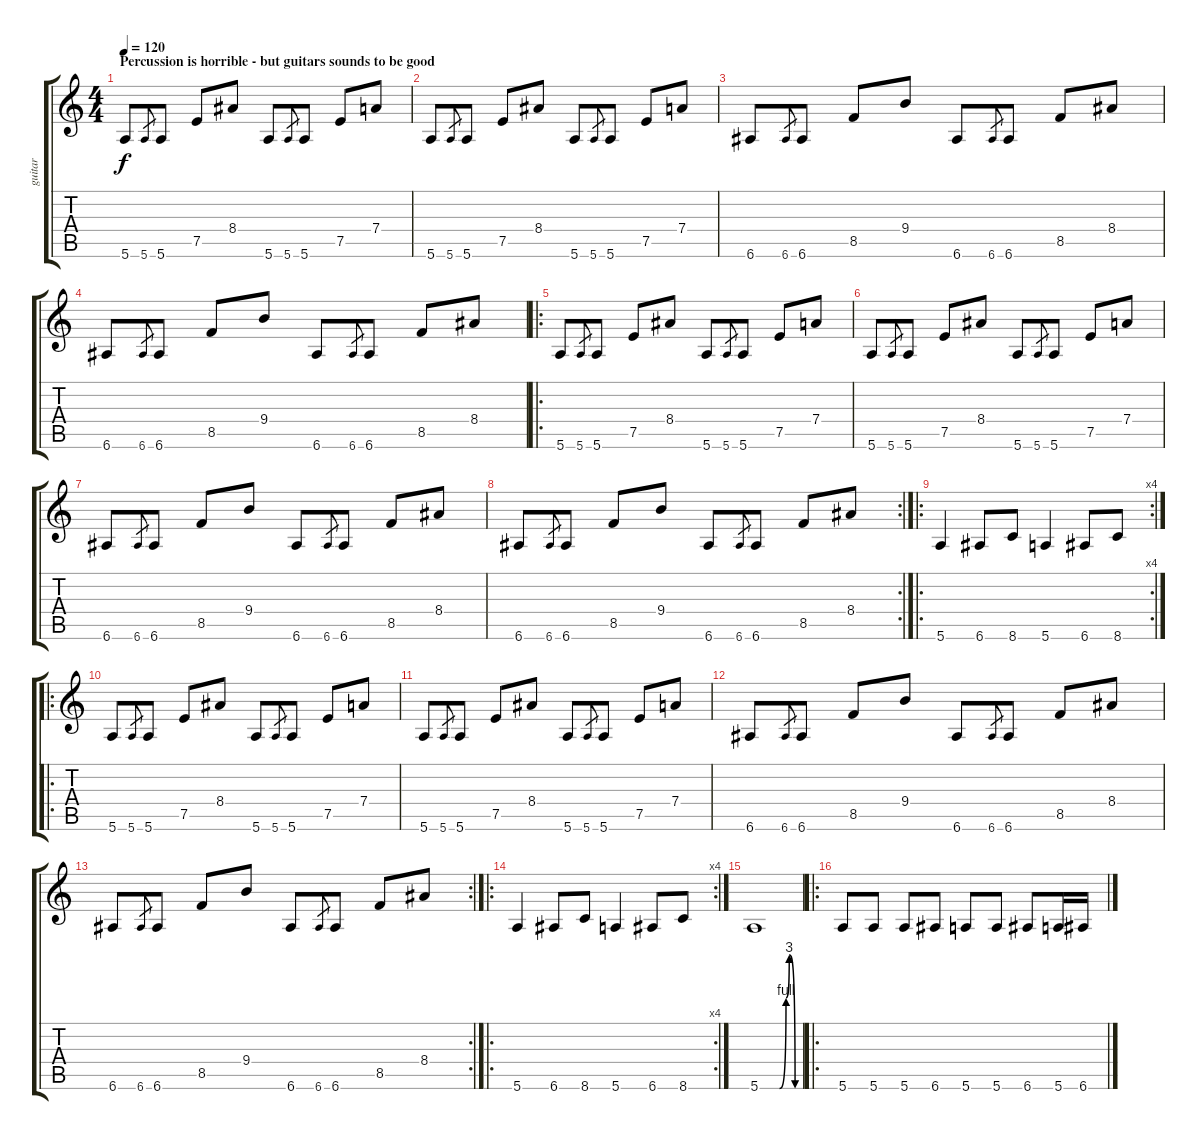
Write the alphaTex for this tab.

\track ("guitar" "guitar") {instrument distortionguitar}
\staff {score tabs}
\tuning (E4 B3 G3 D3 A2 E2) {hide}
\ts (4 4)
\section ("" "Percussion is horrible - but guitars sounds to be good")
\tempo 120
\clef g2
\ks c
5.6.8{dy f instrument distortionguitar} 5.6.8{gr} 5.6.8 7.5.8 8.4.8 5.6.8 5.6.8{gr} 5.6.8 7.5.8 7.4.8 |
5.6.8 5.6.8{gr} 5.6.8 7.5.8 8.4.8 5.6.8 5.6.8{gr} 5.6.8 7.5.8 7.4.8 |
6.6.8 6.6.8{gr} 6.6.8 8.5.8 9.4.8 6.6.8 6.6.8{gr} 6.6.8 8.5.8 8.4.8 |
6.6.8 6.6.8{gr} 6.6.8 8.5.8 9.4.8 6.6.8 6.6.8{gr} 6.6.8 8.5.8 8.4.8 |
\ro
5.6.8 5.6.8{gr} 5.6.8 7.5.8 8.4.8 5.6.8 5.6.8{gr} 5.6.8 7.5.8 7.4.8 |
5.6.8 5.6.8{gr} 5.6.8 7.5.8 8.4.8 5.6.8 5.6.8{gr} 5.6.8 7.5.8 7.4.8 |
6.6.8 6.6.8{gr} 6.6.8 8.5.8 9.4.8 6.6.8 6.6.8{gr} 6.6.8 8.5.8 8.4.8 |
\rc 2
6.6.8 6.6.8{gr} 6.6.8 8.5.8 9.4.8 6.6.8 6.6.8{gr} 6.6.8 8.5.8 8.4.8 |
\ro
\rc 4
5.6.4 6.6.8 8.6.8 5.6.4 6.6.8 8.6.8 |
\ro
5.6.8 5.6.8{gr} 5.6.8 7.5.8 8.4.8 5.6.8 5.6.8{gr} 5.6.8 7.5.8 7.4.8 |
5.6.8 5.6.8{gr} 5.6.8 7.5.8 8.4.8 5.6.8 5.6.8{gr} 5.6.8 7.5.8 7.4.8 |
6.6.8 6.6.8{gr} 6.6.8 8.5.8 9.4.8 6.6.8 6.6.8{gr} 6.6.8 8.5.8 8.4.8 |
\rc 2
6.6.8 6.6.8{gr} 6.6.8 8.5.8 9.4.8 6.6.8 6.6.8{gr} 6.6.8 8.5.8 8.4.8 |
\ro
\rc 4
5.6.4 6.6.8 8.6.8 5.6.4 6.6.8 8.6.8 |
5.6{be (custom 0 0 15 0 30 0 40 4 45 12 54 0 60 0)}.1 |
\ro
5.6.8 5.6.8 5.6.8 6.6.8 5.6.8 5.6.8 6.6.8 5.6.16 6.6.16
